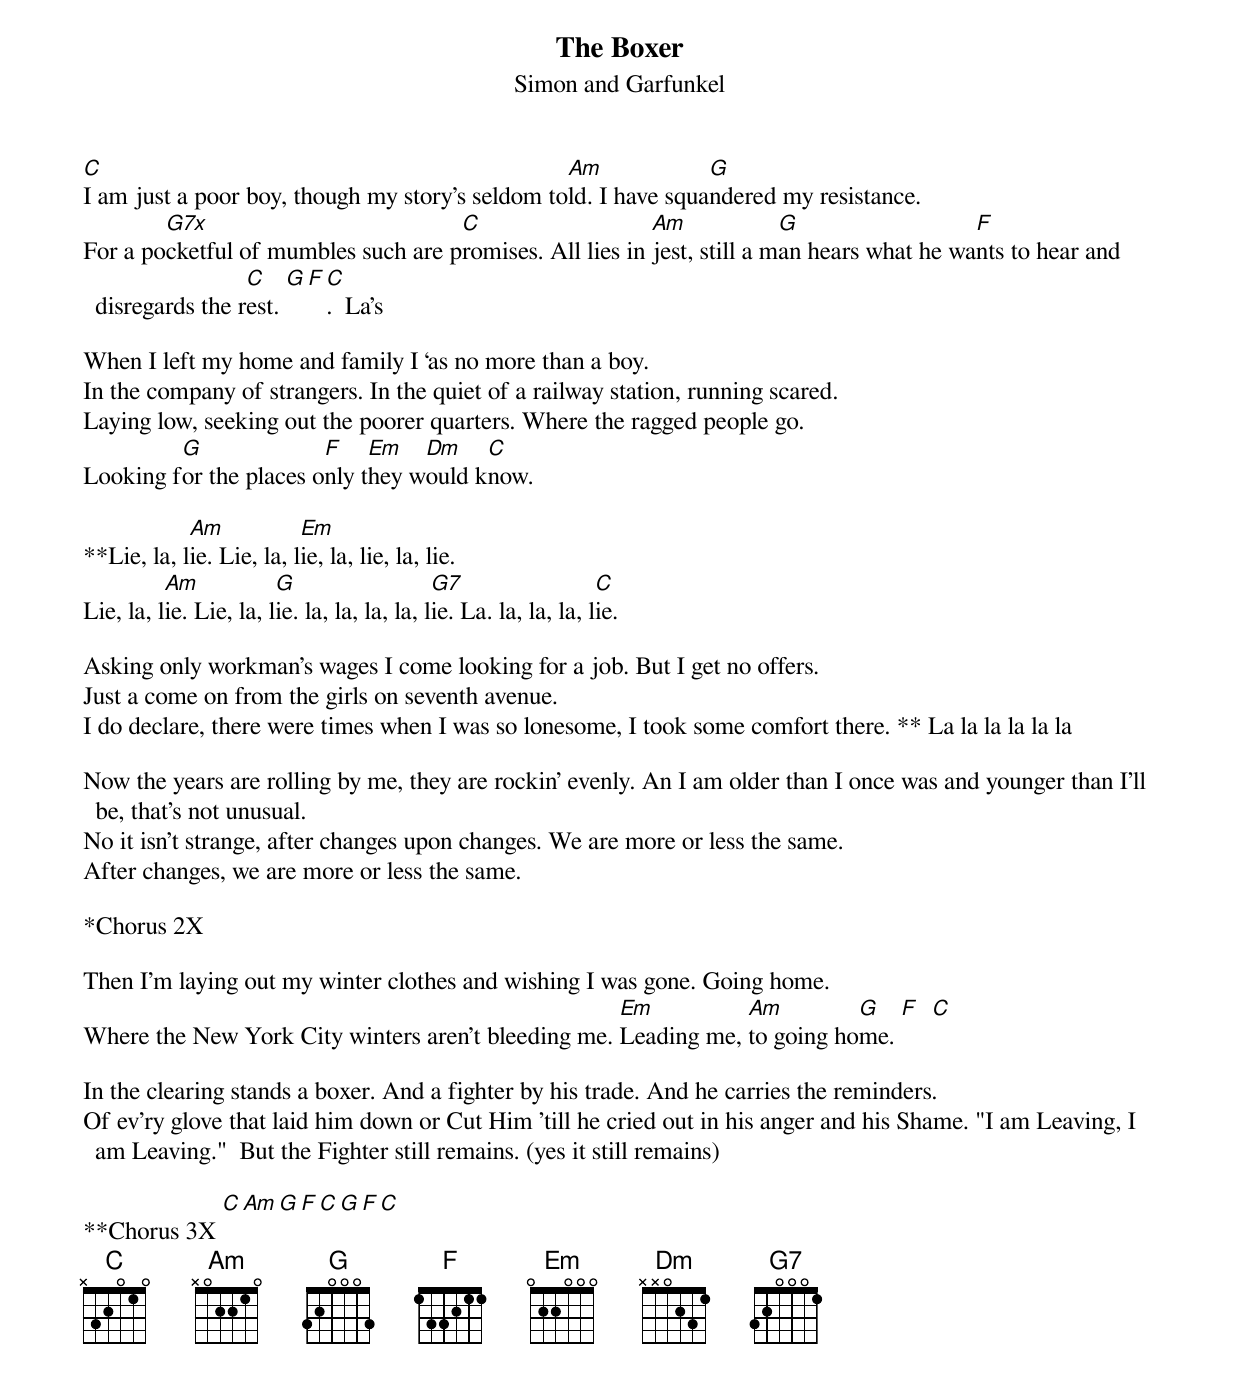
{title:The Boxer}
{subtitle:Simon and Garfunkel}
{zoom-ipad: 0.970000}
[C]I am just a poor boy, though my story's seldom to[Am]ld. I have squa[G]ndered my resistance.
For a po[G7x]cketful of mumbles such are p[C]romises. All lies in [Am]jest, still a m[G]an hears what he wa[F]nts to hear and disregards the r[C]est. [G][F][C].  La's

When I left my home and family I ‘as no more than a boy.
In the company of strangers. In the quiet of a railway station, running scared.
Laying low, seeking out the poorer quarters. Where the ragged people go.
Looking f[G]or the places o[F]nly t[Em]hey w[Dm]ould k[C]now.

**Lie, la, l[Am]ie. Lie, la, l[Em]ie, la, lie, la, lie.
Lie, la, l[Am]ie. Lie, la, l[G]ie. la, la, la, la, l[G7]ie. La. la, la, la, l[C]ie.

Asking only workman's wages I come looking for a job. But I get no offers.
Just a come on from the girls on seventh avenue.
I do declare, there were times when I was so lonesome, I took some comfort there. ** La la la la la la

Now the years are rolling by me, they are rockin' evenly. An I am older than I once was and younger than I'll be, that's not unusual.
No it isn't strange, after changes upon changes. We are more or less the same.
After changes, we are more or less the same.

*Chorus 2X

Then I'm laying out my winter clothes and wishing I was gone. Going home.
Where the New York City winters aren't bleeding me. [Em]Leading me, [Am]to going ho[G]me. [F]  [C]

In the clearing stands a boxer. And a fighter by his trade. And he carries the reminders.
Of ev'ry glove that laid him down or Cut Him 'till he cried out in his anger and his Shame. "I am Leaving, I am Leaving."  But the Fighter still remains. (yes it still remains)

**Chorus 3X [C][Am][G][F][C][G][F][C]
